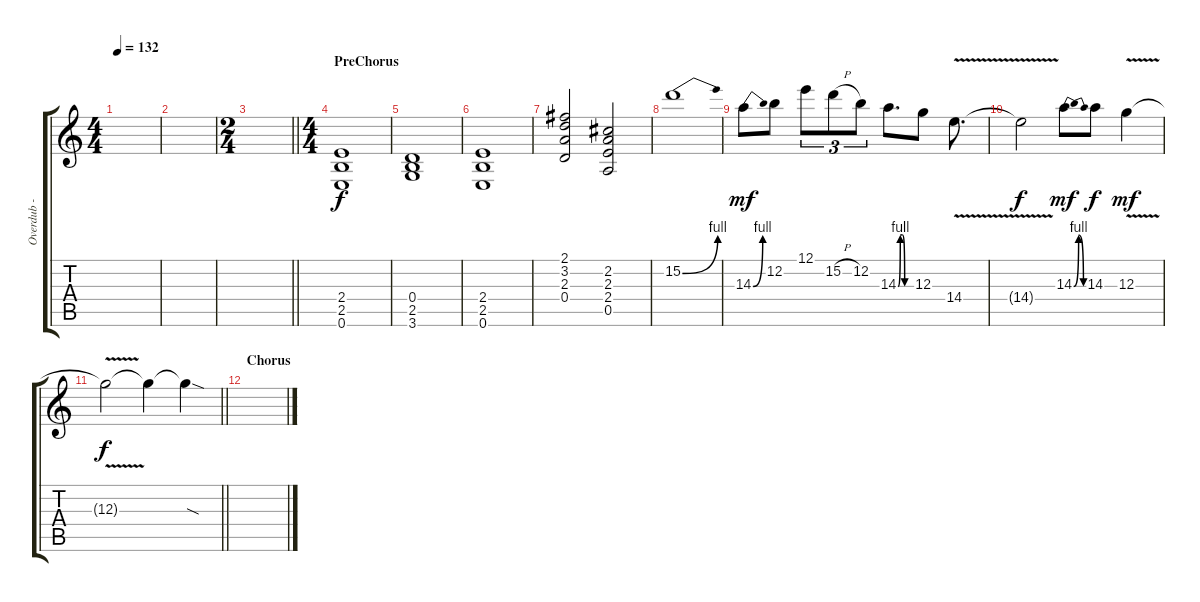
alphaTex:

\track ("Overdub - Solo" "Overdub - ") {instrument distortionguitar}
\staff {score tabs}
\tuning (E4 B3 G3 D3 A2 E2) {hide}
\ts (4 4)
\tempo 132
\clef g2
\ks c
|
|
\ts (2 4)
\barLineRight lightlight
|
\ts (4 4)
\section ("" "PreChorus")
(2.4 2.5 0.6).1{dy f volume 10 instrument electricguitarclean} |
(0.4 2.5 3.6).1 |
(2.4 2.5 0.6).1 |
(2.1 3.2 2.3 0.4).2 (2.2 2.3 2.4 0.5).2 |
15.2{be (bend 0 0 60 4)}.1{volume 13 instrument distortionguitar} |
14.3{be (bend 0 0 60 4)}.8{dy mf} 12.2.8 12.1.8{tu (3 2)} 15.2{h}.8{tu (3 2)} 12.2.8{tu (3 2)} 14.3{be (custom 0 0 10 4 20 4 30 0 60 0)}.8{d} 12.3.8 14.4{v}.8{d} |
14.4{t}.2{dy f} 14.3{be (bendrelease 0 0 15 4 46 4 60 0)}.8{dy mf} 14.3.8{dy f} 12.3{v}.4{dy mf} |
\barLineRight lightlight
12.3{t}.2{dy f} 12.3{t}.4 12.3{sod t}.4 |
\section ("" "Chorus")
